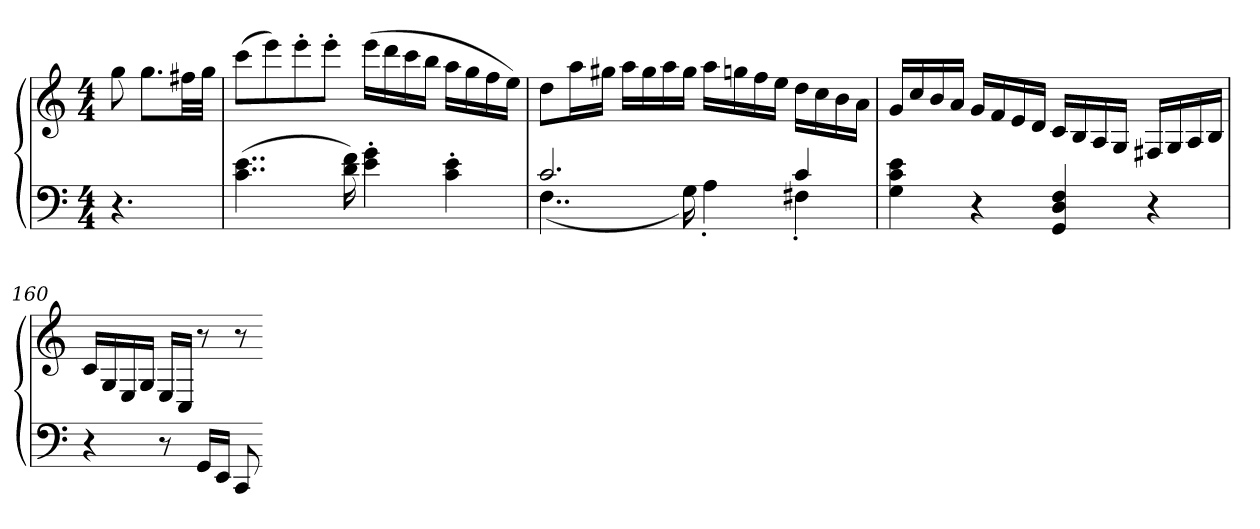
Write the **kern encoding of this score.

**kern	**kern
*part1	*part1
*staff2	*staff1
*clefF4	*clefG2
*k[]	*k[]
*C:	*C:
*M4/4	*M4/4
=	=
4.r	8gg
.	8.ggL
.	32ff#XLL
.	32ggJJJ
=157	=157
(4..c 4..e	(8cccL
.	8eee)
.	8eee'
.	8eee'J
16d 16f)	.
4e' 4g'	(16eeeLL
.	16ddd
.	16ccc
.	16bbJJ
4c' 4e'	16aaLL
.	16gg
.	16ff
.	16eeJJ)
=158	=158
*^	*
2.c	(4..F	8ddL
.	.	16aaL
.	.	16gg#XJJ
.	.	16aaLL
.	.	16gg#
.	.	16aa
.	16G)	16gg#JJ
.	4A'	16aaLL
.	.	16ggn
.	.	16ff
.	.	16eeJJ
4c	4F#X'	16ddLL
.	.	16cc
.	.	16b
.	.	16aJJ
*v	*v	*
=159	=159
4G 4c 4e	16gLL
.	16cc
.	16b
.	16aJJ
4r	16gLL
.	16f
.	16e
.	16dJJ
4GG 4D 4F	16cLL
.	16B
.	16A
.	16GJJ
4r	16F#XLL
.	16G
.	16A
.	16BJJ
=160	=160
4r	16cLL
.	16G
.	16E
.	16GJJ
8r	16ELL
.	16CJJ
16GGLL	8r
16EEJJ	.
8CC	8r
=-	=-
*-	*-
